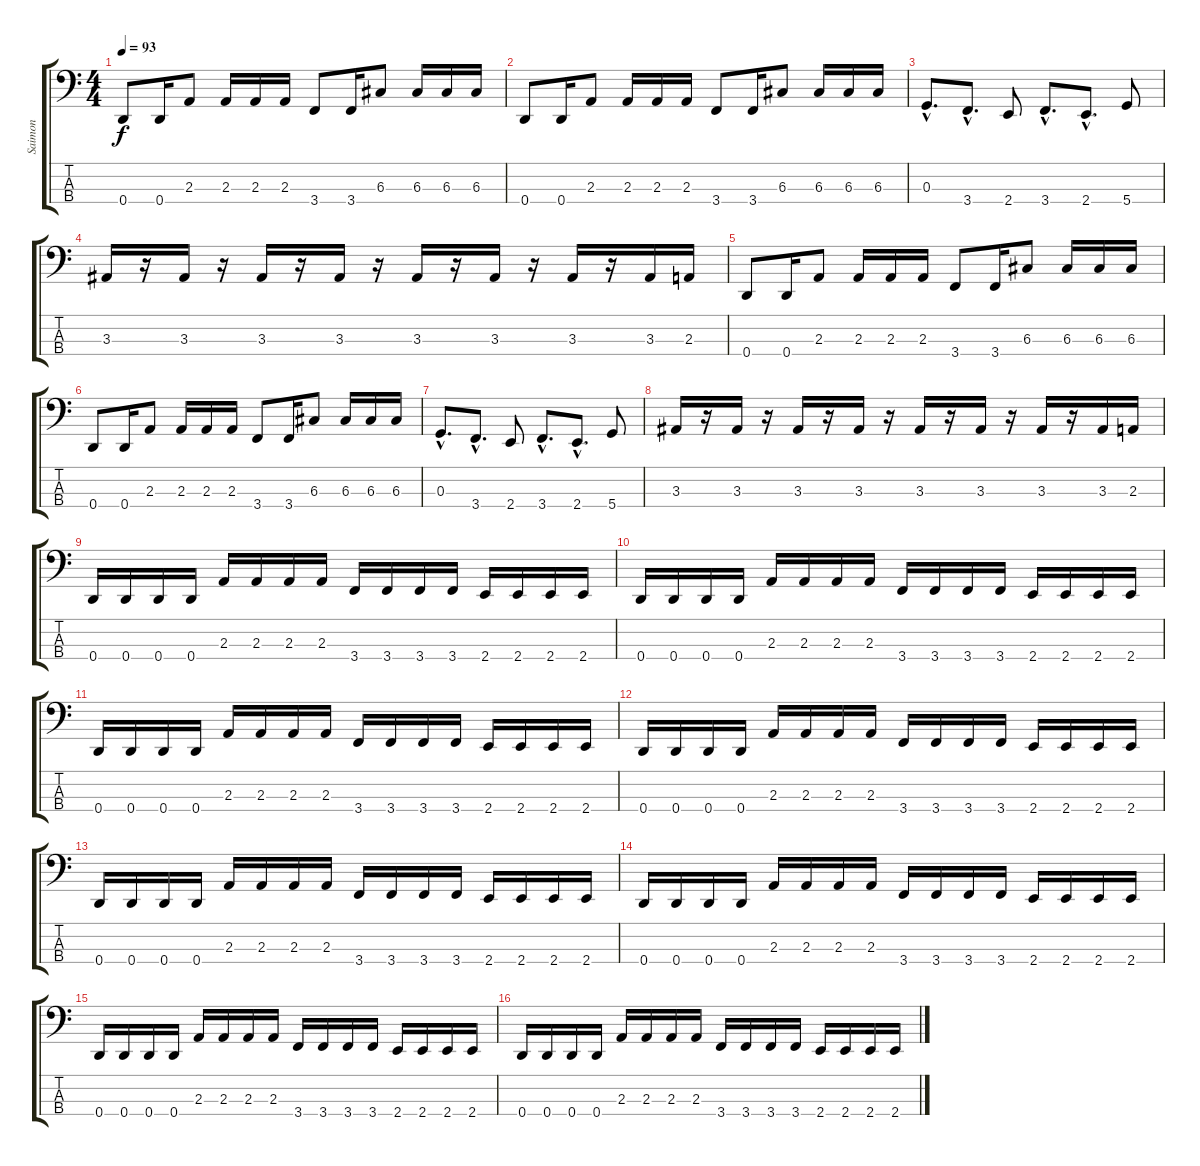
\track ("Saimon" "Saimon") {instrument electricbassfinger}
\staff {score tabs}
\tuning (F2 C2 G1 D1) {hide}
\ts (4 4)
\tempo 93
\clef f4
\ks c
0.4.8{dy f} 0.4.16 2.3.8 2.3.16 2.3.16 2.3.16 3.4.8 3.4.16 6.3.8 6.3.16 6.3.16 6.3.16 |
0.4.8 0.4.16 2.3.8 2.3.16 2.3.16 2.3.16 3.4.8 3.4.16 6.3.8 6.3.16 6.3.16 6.3.16 |
0.3{hac}.8{d} 3.4{hac}.8{d} 2.4.8 3.4{hac}.8{d} 2.4{hac}.8{d} 5.4.8 |
3.3.16 r.16 3.3.16 r.16 3.3.16 r.16 3.3.16 r.16 3.3.16 r.16 3.3.16 r.16 3.3.16 r.16 3.3.16 2.3.16 |
0.4.8 0.4.16 2.3.8 2.3.16 2.3.16 2.3.16 3.4.8 3.4.16 6.3.8 6.3.16 6.3.16 6.3.16 |
0.4.8 0.4.16 2.3.8 2.3.16 2.3.16 2.3.16 3.4.8 3.4.16 6.3.8 6.3.16 6.3.16 6.3.16 |
0.3{hac}.8{d} 3.4{hac}.8{d} 2.4.8 3.4{hac}.8{d} 2.4{hac}.8{d} 5.4.8 |
3.3.16 r.16 3.3.16 r.16 3.3.16 r.16 3.3.16 r.16 3.3.16 r.16 3.3.16 r.16 3.3.16 r.16 3.3.16 2.3.16 |
0.4.16 0.4.16 0.4.16 0.4.16 2.3.16 2.3.16 2.3.16 2.3.16 3.4.16 3.4.16 3.4.16 3.4.16 2.4.16 2.4.16 2.4.16 2.4.16 |
0.4.16 0.4.16 0.4.16 0.4.16 2.3.16 2.3.16 2.3.16 2.3.16 3.4.16 3.4.16 3.4.16 3.4.16 2.4.16 2.4.16 2.4.16 2.4.16 |
0.4.16 0.4.16 0.4.16 0.4.16 2.3.16 2.3.16 2.3.16 2.3.16 3.4.16 3.4.16 3.4.16 3.4.16 2.4.16 2.4.16 2.4.16 2.4.16 |
0.4.16 0.4.16 0.4.16 0.4.16 2.3.16 2.3.16 2.3.16 2.3.16 3.4.16 3.4.16 3.4.16 3.4.16 2.4.16 2.4.16 2.4.16 2.4.16 |
0.4.16 0.4.16 0.4.16 0.4.16 2.3.16 2.3.16 2.3.16 2.3.16 3.4.16 3.4.16 3.4.16 3.4.16 2.4.16 2.4.16 2.4.16 2.4.16 |
0.4.16 0.4.16 0.4.16 0.4.16 2.3.16 2.3.16 2.3.16 2.3.16 3.4.16 3.4.16 3.4.16 3.4.16 2.4.16 2.4.16 2.4.16 2.4.16 |
0.4.16 0.4.16 0.4.16 0.4.16 2.3.16 2.3.16 2.3.16 2.3.16 3.4.16 3.4.16 3.4.16 3.4.16 2.4.16 2.4.16 2.4.16 2.4.16 |
0.4.16 0.4.16 0.4.16 0.4.16 2.3.16 2.3.16 2.3.16 2.3.16 3.4.16 3.4.16 3.4.16 3.4.16 2.4.16 2.4.16 2.4.16 2.4.16
